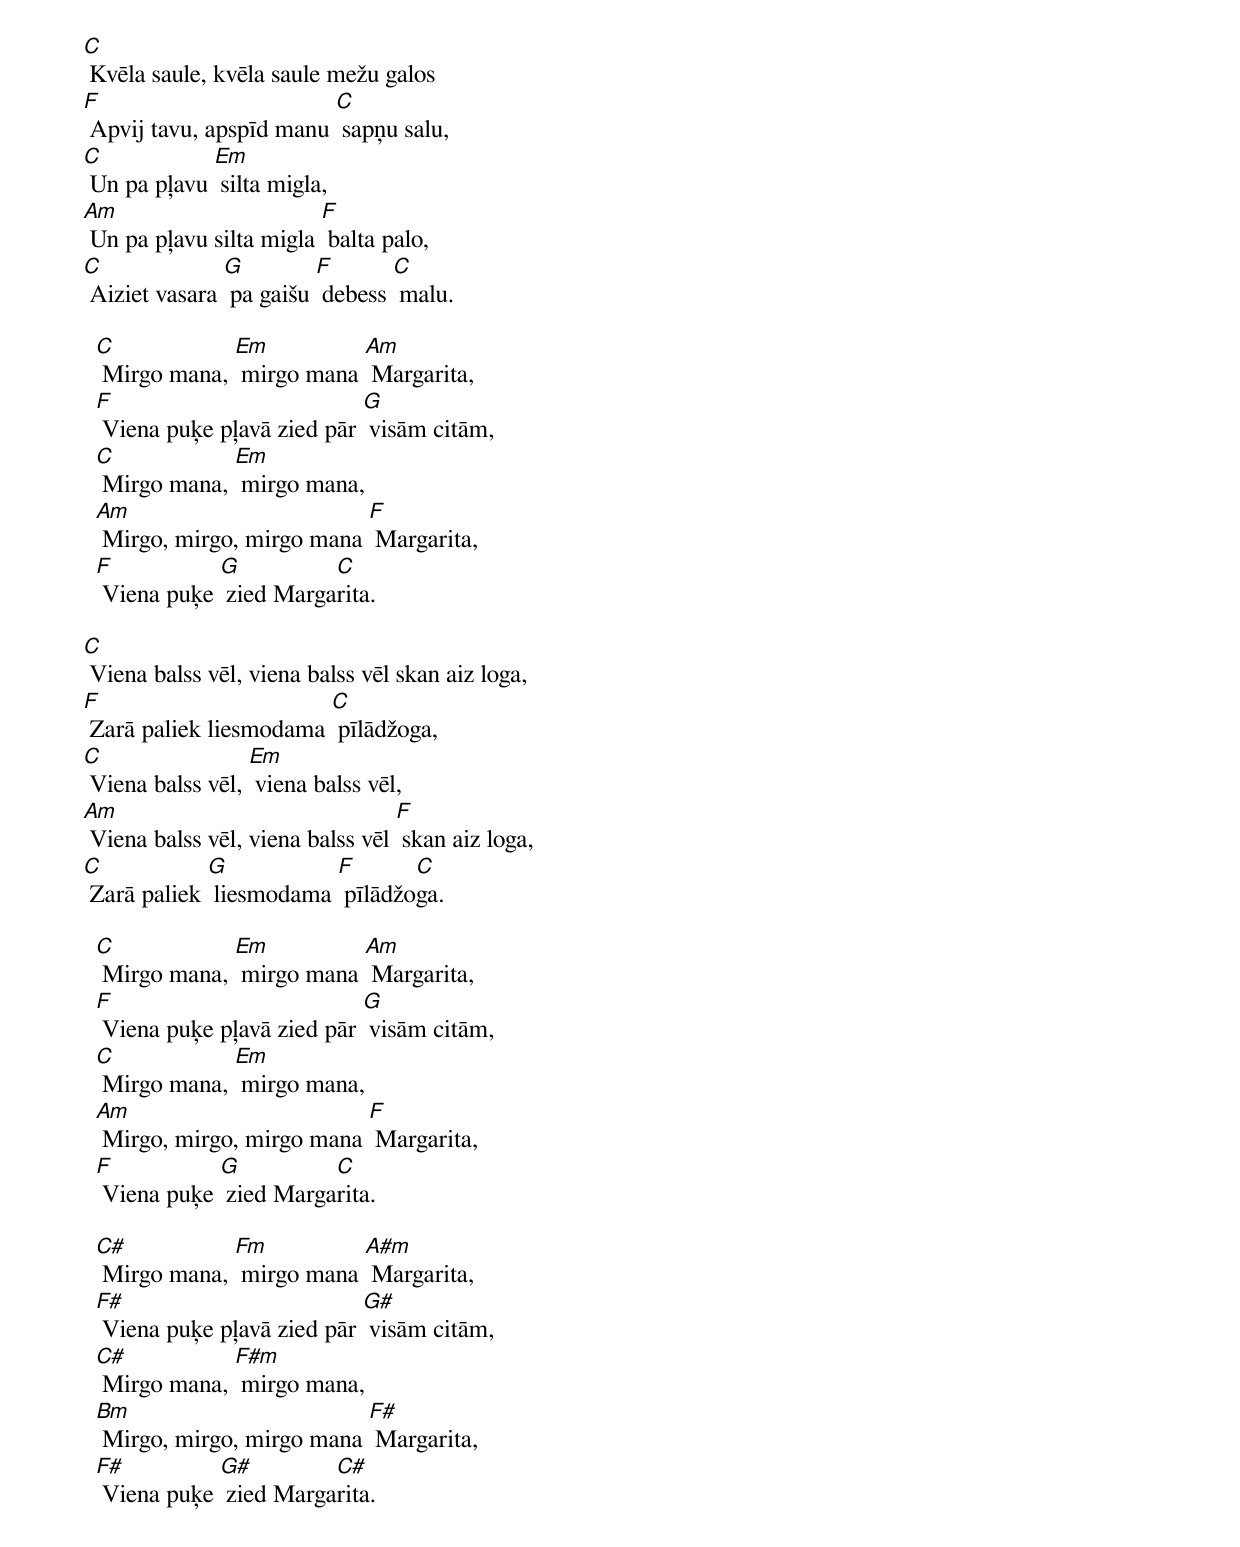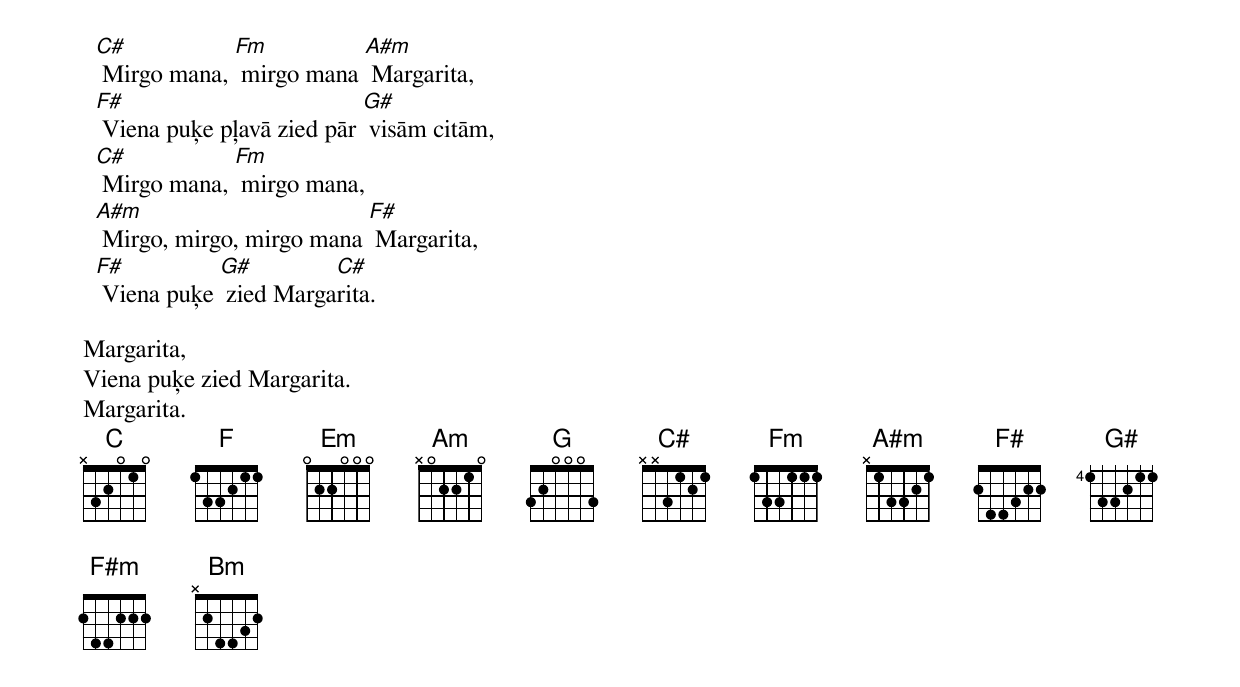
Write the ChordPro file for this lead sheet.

[C] Kvēla saule, kvēla saule mežu galos
[F] Apvij tavu, apspīd manu [C] sapņu salu,
[C] Un pa pļavu [Em] silta migla,
[Am] Un pa pļavu silta migla [F] balta palo,
[C] Aiziet vasara [G] pa gaišu [F] debess [C] malu.

  [C] Mirgo mana, [Em] mirgo mana [Am] Margarita,
  [F] Viena puķe pļavā zied pār [G] visām citām,
  [C] Mirgo mana, [Em] mirgo mana,
  [Am] Mirgo, mirgo, mirgo mana [F] Margarita,
  [F] Viena puķe [G] zied Marga[C]rita.

[C] Viena balss vēl, viena balss vēl skan aiz loga,
[F] Zarā paliek liesmodama [C] pīlādžoga,
[C] Viena balss vēl, [Em] viena balss vēl,
[Am] Viena balss vēl, viena balss vēl [F] skan aiz loga,
[C] Zarā paliek [G] liesmodama [F] pīlādžo[C]ga.

  [C] Mirgo mana, [Em] mirgo mana [Am] Margarita,
  [F] Viena puķe pļavā zied pār [G] visām citām,
  [C] Mirgo mana, [Em] mirgo mana,
  [Am] Mirgo, mirgo, mirgo mana [F] Margarita,
  [F] Viena puķe [G] zied Marga[C]rita.

  [C#] Mirgo mana, [Fm] mirgo mana [A#m] Margarita,
  [F#] Viena puķe pļavā zied pār [G#] visām citām,
  [C#] Mirgo mana, [F#m] mirgo mana,
  [Bm] Mirgo, mirgo, mirgo mana [F#] Margarita,
  [F#] Viena puķe [G#] zied Marga[C#]rita.

  [C#] Mirgo mana, [Fm] mirgo mana [A#m] Margarita,
  [F#] Viena puķe pļavā zied pār [G#] visām citām,
  [C#] Mirgo mana, [Fm] mirgo mana,
  [A#m] Mirgo, mirgo, mirgo mana [F#] Margarita,
  [F#] Viena puķe [G#] zied Marga[C#]rita.

Margarita,
Viena puķe zied Margarita.
Margarita.
